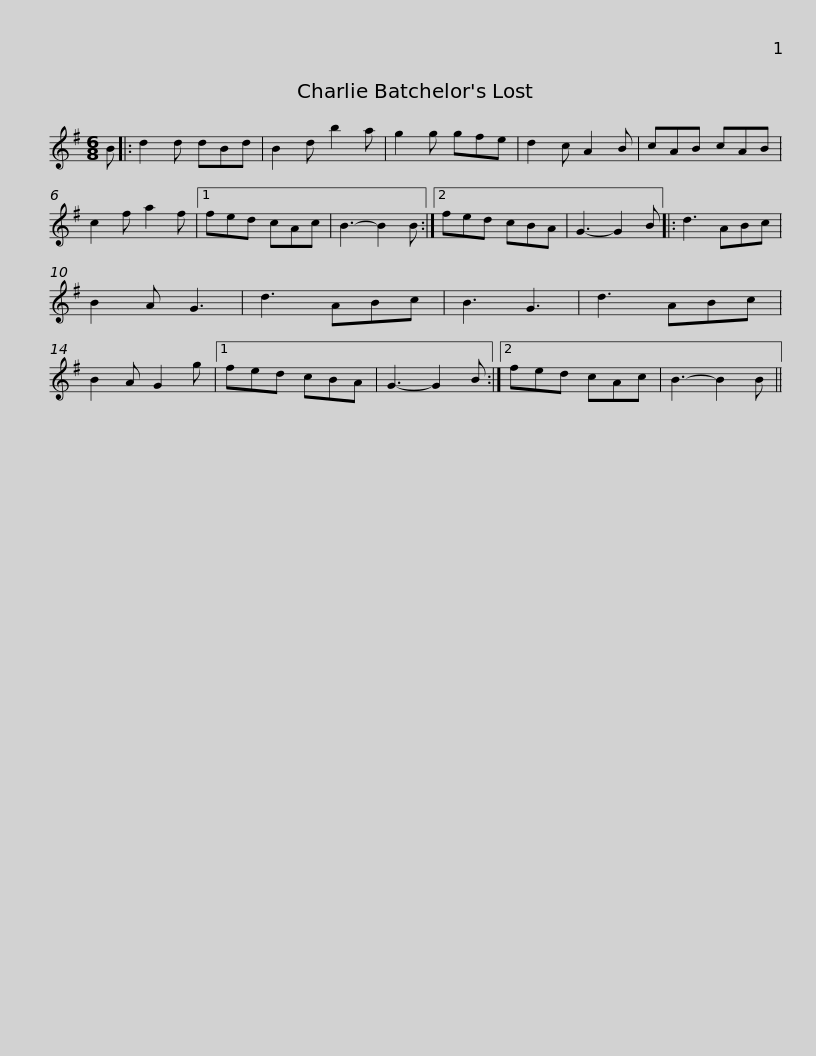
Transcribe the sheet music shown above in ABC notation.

X:1
L:1/8
M:6/8
I:linebreak $
K:G
V:1 treble
V:1
 B |: d2 d dBd | B2 d b2 a | g2 g gfe | d2 c A2 B | %5
 cAB cAB | c2 f a2 f |1 fed cAc | B3- B2 B :|2$ fed cBA | %10
 G3- G2 B |: d3 ABc | B2 A G3 | d3 ABc | B3 G3 | %15
 d3 ABc | B2 A G2 g |1 fed cBA |$ G3- G2 B :|2 fed cAc | %20
 B3- B2 B || %21
